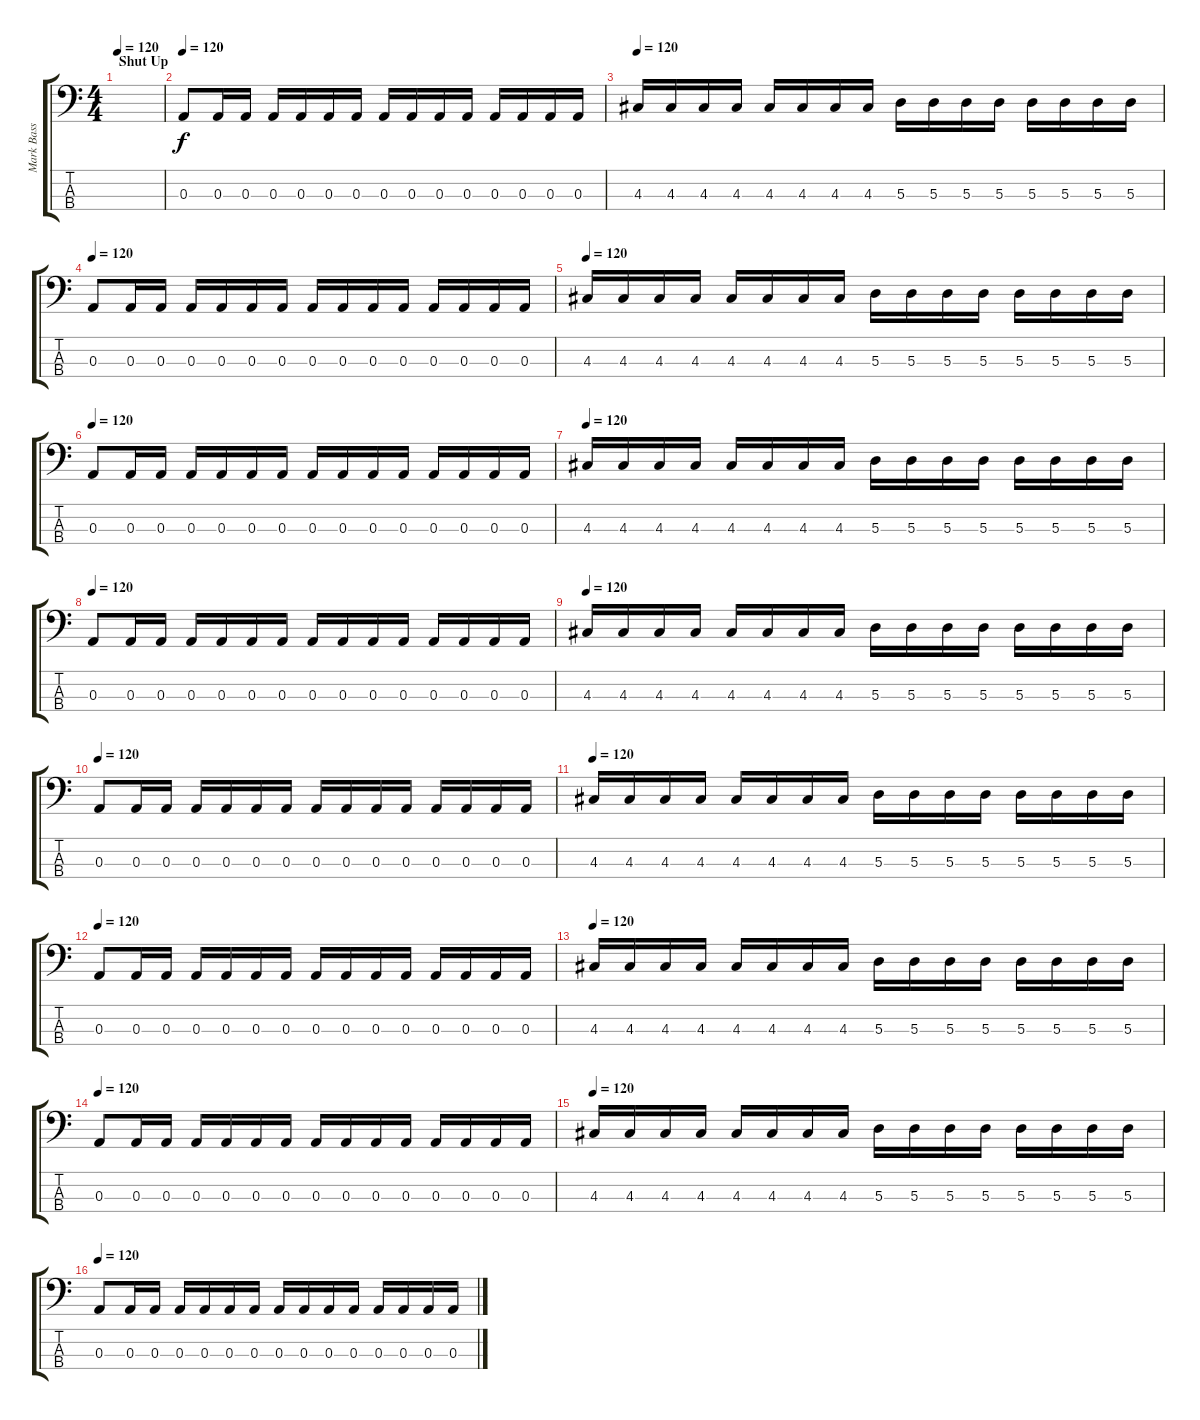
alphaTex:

\track ("Mark Bass" "Mark Bass") {instrument electricbasspick}
\staff {score tabs}
\tuning (G2 D2 A1 E1) {hide}
\ts (4 4)
\section ("" "Shut Up")
\tempo 120
\clef f4
\ks c
|
\tempo 120
0.3.8 0.3.16 0.3.16 0.3.16 0.3.16 0.3.16 0.3.16 0.3.16 0.3.16 0.3.16 0.3.16 0.3.16 0.3.16 0.3.16 0.3.16 |
\tempo 120
4.3.16 4.3.16 4.3.16 4.3.16 4.3.16 4.3.16 4.3.16 4.3.16 5.3.16 5.3.16 5.3.16 5.3.16 5.3.16 5.3.16 5.3.16 5.3.16 |
\tempo 120
0.3.8 0.3.16 0.3.16 0.3.16 0.3.16 0.3.16 0.3.16 0.3.16 0.3.16 0.3.16 0.3.16 0.3.16 0.3.16 0.3.16 0.3.16 |
\tempo 120
4.3.16 4.3.16 4.3.16 4.3.16 4.3.16 4.3.16 4.3.16 4.3.16 5.3.16 5.3.16 5.3.16 5.3.16 5.3.16 5.3.16 5.3.16 5.3.16 |
\tempo 120
0.3.8 0.3.16 0.3.16 0.3.16 0.3.16 0.3.16 0.3.16 0.3.16 0.3.16 0.3.16 0.3.16 0.3.16 0.3.16 0.3.16 0.3.16 |
\tempo 120
4.3.16 4.3.16 4.3.16 4.3.16 4.3.16 4.3.16 4.3.16 4.3.16 5.3.16 5.3.16 5.3.16 5.3.16 5.3.16 5.3.16 5.3.16 5.3.16 |
\tempo 120
0.3.8 0.3.16 0.3.16 0.3.16 0.3.16 0.3.16 0.3.16 0.3.16 0.3.16 0.3.16 0.3.16 0.3.16 0.3.16 0.3.16 0.3.16 |
\tempo 120
4.3.16 4.3.16 4.3.16 4.3.16 4.3.16 4.3.16 4.3.16 4.3.16 5.3.16 5.3.16 5.3.16 5.3.16 5.3.16 5.3.16 5.3.16 5.3.16 |
\tempo 120
0.3.8 0.3.16 0.3.16 0.3.16 0.3.16 0.3.16 0.3.16 0.3.16 0.3.16 0.3.16 0.3.16 0.3.16 0.3.16 0.3.16 0.3.16 |
\tempo 120
4.3.16 4.3.16 4.3.16 4.3.16 4.3.16 4.3.16 4.3.16 4.3.16 5.3.16 5.3.16 5.3.16 5.3.16 5.3.16 5.3.16 5.3.16 5.3.16 |
\tempo 120
0.3.8 0.3.16 0.3.16 0.3.16 0.3.16 0.3.16 0.3.16 0.3.16 0.3.16 0.3.16 0.3.16 0.3.16 0.3.16 0.3.16 0.3.16 |
\tempo 120
4.3.16 4.3.16 4.3.16 4.3.16 4.3.16 4.3.16 4.3.16 4.3.16 5.3.16 5.3.16 5.3.16 5.3.16 5.3.16 5.3.16 5.3.16 5.3.16 |
\tempo 120
0.3.8 0.3.16 0.3.16 0.3.16 0.3.16 0.3.16 0.3.16 0.3.16 0.3.16 0.3.16 0.3.16 0.3.16 0.3.16 0.3.16 0.3.16 |
\tempo 120
4.3.16 4.3.16 4.3.16 4.3.16 4.3.16 4.3.16 4.3.16 4.3.16 5.3.16 5.3.16 5.3.16 5.3.16 5.3.16 5.3.16 5.3.16 5.3.16 |
\tempo 120
0.3.8 0.3.16 0.3.16 0.3.16 0.3.16 0.3.16 0.3.16 0.3.16 0.3.16 0.3.16 0.3.16 0.3.16 0.3.16 0.3.16 0.3.16
